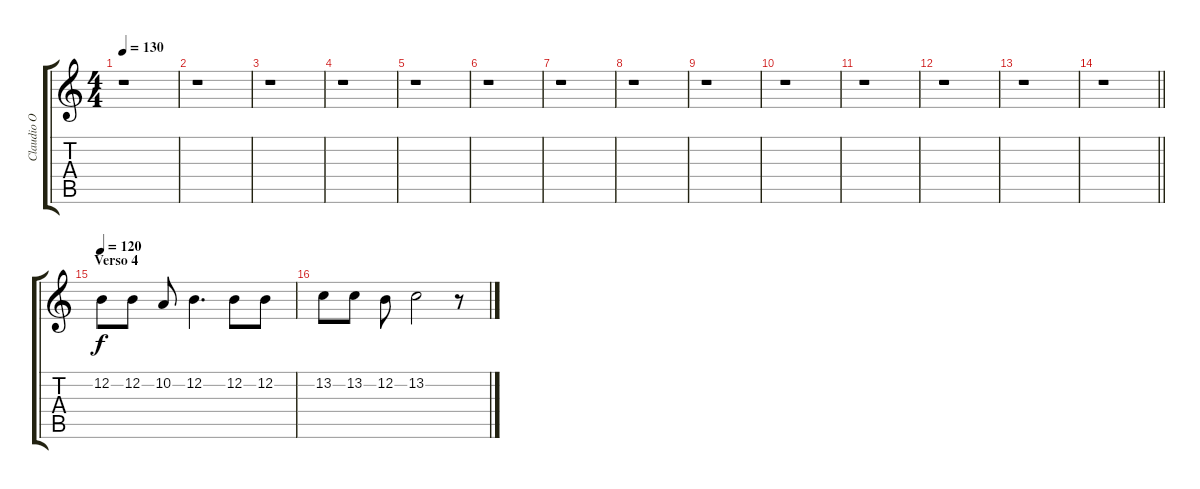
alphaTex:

\track ("Claudio O Connor y Ricardo Iorio" "Claudio O ") {instrument cello}
\staff {score tabs}
\tuning (E4 B3 G3 D3 A2 E2) {hide}
\ts (4 4)
\tempo 130
\clef g2
\ks c
r.1{dy f} |
r.1 |
r.1 |
r.1 |
r.1 |
r.1 |
r.1 |
r.1 |
r.1 |
r.1 |
r.1 |
r.1 |
r.1 |
\barLineRight lightlight
r.1 |
\section ("" "Verso 4")
\tempo 120
12.2.8 12.2.8 10.2.8 12.2.4{d} 12.2.8 12.2.8 |
13.2.8 13.2.8 12.2.8 13.2.2 r.8
